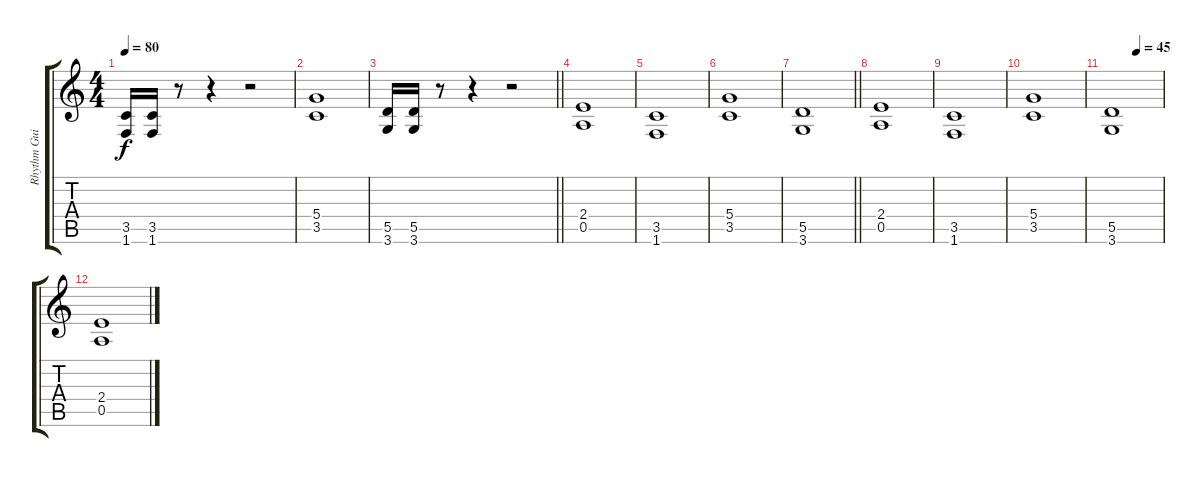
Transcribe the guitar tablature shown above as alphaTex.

\track ("Rhythm Guitar 1: Juha-Pekka Alanen" "Rhythm Gui") {instrument distortionguitar}
\staff {score tabs}
\tuning (E4 B3 G3 D3 A2 E2) {hide}
\ts (4 4)
\tempo 80
\clef g2
\ks aminor
(3.5 1.6).16{dy f} (3.5 1.6).16 r.8 r.4 r.2 |
(5.4 3.5).1 |
\barLineRight lightlight
(5.5 3.6).16 (5.5 3.6).16 r.8 r.4 r.2 |
(2.4 0.5).1 |
(3.5 1.6).1 |
(5.4 3.5).1 |
\barLineRight lightlight
(5.5 3.6).1 |
(2.4 0.5).1 |
(3.5 1.6).1 |
(5.4 3.5).1 |
\tempo (45 0.5)
(5.5 3.6).1 |
(2.4 0.5).1
